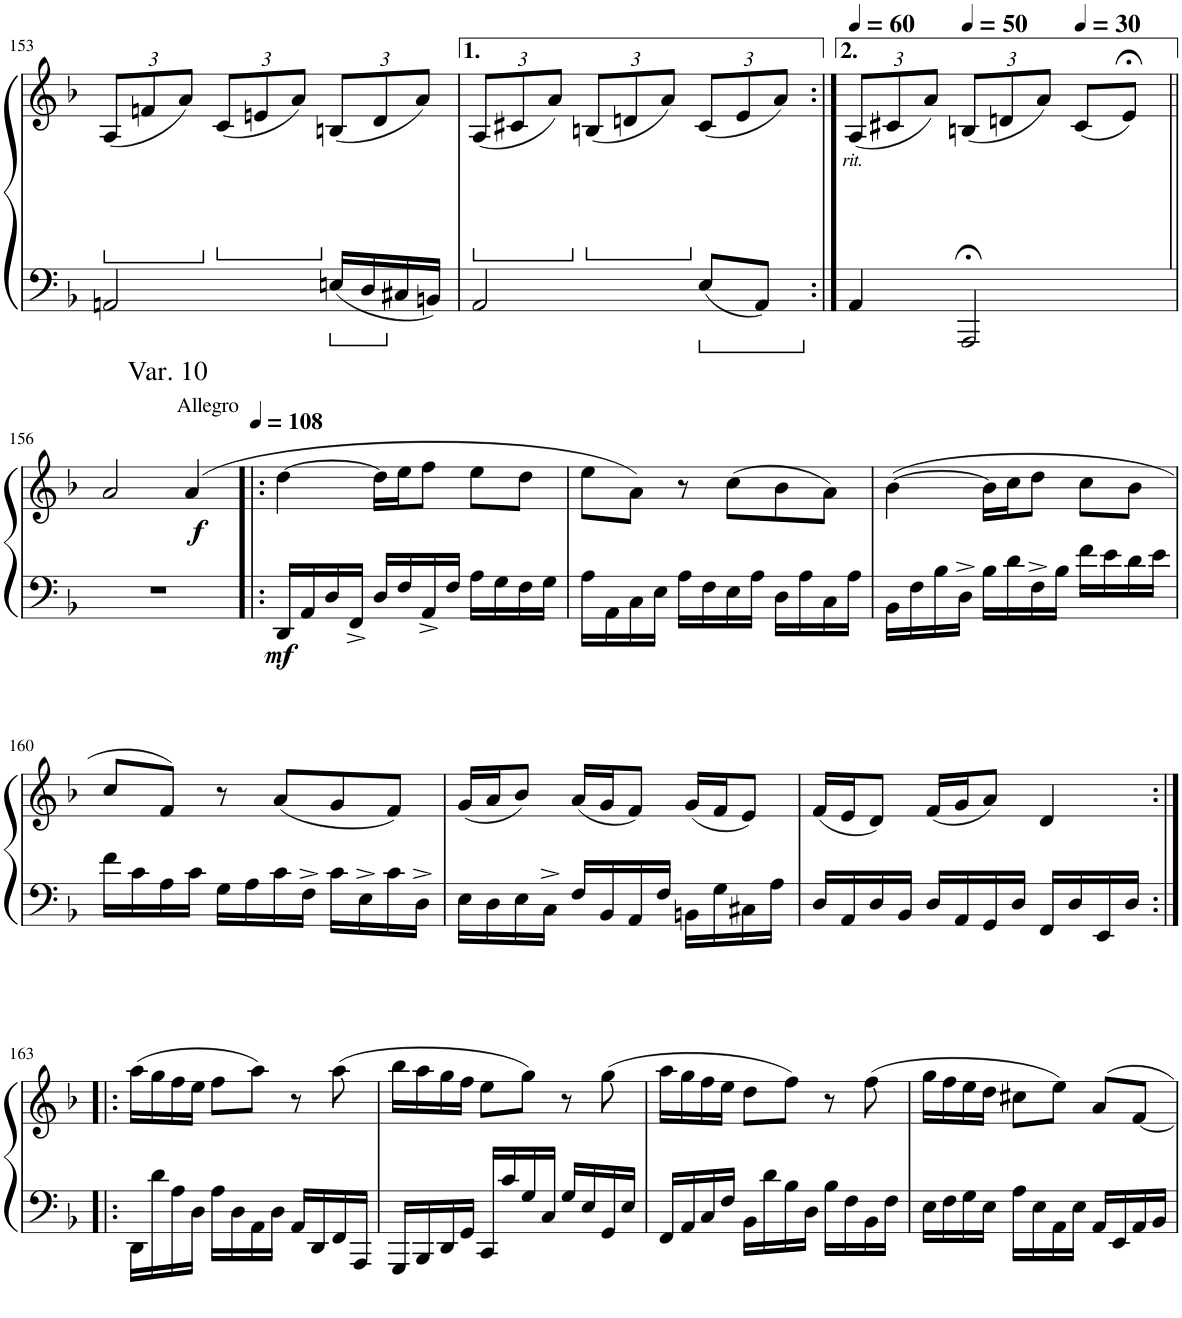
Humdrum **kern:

**kern	**kern	**dynam
*part1	*part1	*part1
*staff2	*staff1	*staff1/2
*I"Piano	*	*
*I'Pno.	*	*
!!LO:PB:g=z
*clefF4	*clefG2	*
*k[b-]	*k[b-]	*
*M3/4	*M3/4	*
*	*ped	*
*	*Xbrackettup	*
=153	=153	=153
2AAn/	(12A/L	.
.	12fn/	.
.	12a/J)	.
*	*Xped	*
*	*ped	*
.	(12c/L	.
.	12en/	.
.	12a/J)	.
*	*Xped	*
16En/LL	(12Bn/L	.
16D/	.	.
.	12d/	.
16C#X/	.	.
.	12a/J)	.
16BBn/JJ	.	.
=154	=154	=154
*	*ped	*
2AA/	(12A/L	.
.	12c#X/	.
.	12a/J)	.
*	*Xped	*
*	*ped	*
.	(12Bn/L	.
.	12dn/	.
.	12a/J)	.
*	*Xped	*
8E/L	(12c#/L	.
.	12e/	.
8AA/J	.	.
.	12a/J)	.
=155:|!	=155:|!	=155:|!
*	*MM60	*
!	!LO:TX:b:i:t=rit.	!
4AA/	(12A/L	.
.	12c#X/	.
.	12a/J)	.
*	*MM50	*
2AAA;</	(12Bn/L	.
.	12dn/	.
.	12a/J)	.
*	*MM30	*
.	(8c#/L	.
.	8e;</J)	.
!!LO:LB:g=z
=156||	=156||	=156||
2.r	2a/	.
*	*MM108	*
!	!LO:TX:a:t=Allegro	!
!	!LO:TX:a:t=Var. 10	!
!	!	!LO:DY:b
.	(4a/	f
=157!|:	=157!|:	=157!|:
!	!	!LO:DY:b=2
16DD/LL	[4dd\	mf
16AA/	.	.
16D/	.	.
16FF^/JJ	.	.
16D/LL	16dd\LL]	.
16F/	16ee\J	.
16AA^/	8ff\J	.
16F/JJ	.	.
16A\LL	8ee\L	.
16G\	.	.
16F\	8dd\J	.
16G\JJ	.	.
=158	=158	=158
16A\LL	8ee\L	.
16AA\	.	.
16C\	8a\J)	.
16E\JJ	.	.
16A\LL	8r	.
16F\	.	.
16E\	(8cc\L	.
16A\JJ	.	.
16D\LL	8b-\	.
16A\	.	.
16C\	8a\J)	.
16A\JJ	.	.
=159	=159	=159
16BB-\LL	([4b-\	.
16F\	.	.
16B-\	.	.
16D^\JJ	.	.
16B-\LL	16b-\LL]	.
16d\	16cc\J	.
16F^\	8dd\J	.
16B-\JJ	.	.
16f\LL	8cc\L	.
16e\	.	.
16d\	8b-\J	.
16e\JJ	.	.
!!LO:LB:g=z
=160	=160	=160
16f\LL	8cc/L	.
16c\	.	.
16A\	8f/J)	.
16c\JJ	.	.
16G\LL	8r	.
16A\	.	.
16c\	(8a/L	.
16F^\JJ	.	.
16c\LL	8g/	.
16E^\	.	.
16c\	8f/J)	.
16D^\JJ	.	.
=161	=161	=161
16E\LL	(16g/LL	.
16D\	16a/J	.
16E\	8b-/J)	.
16C^\JJ	.	.
16F/LL	(16a/LL	.
16BB-/	16g/J	.
16AA/	8f/J)	.
16F/JJ	.	.
16BBn\LL	(16g/LL	.
16G\	16f/J	.
16C#X\	8e/J)	.
16A\JJ	.	.
=162	=162	=162
16D/LL	(16f/LL	.
16AA/	16e/J	.
16D/	8d/J)	.
16BB-/JJ	.	.
16D/LL	(16f/LL	.
16AA/	16g/J	.
16GG/	8a/J)	.
16D/JJ	.	.
16FF/LL	4d/	.
16D/	.	.
16EE/	.	.
16D/JJ	.	.
!!LO:LB:g=z
=163:|!|:	=163:|!|:	=163:|!|:
16DD\LL	(16aa\LL	.
16d\	16gg\	.
16A\	16ff\	.
16D\JJ	16ee\JJ	.
16A\LL	8ff\L	.
16D\	.	.
16AA\	8aa\J)	.
16D\JJ	.	.
16AA/LL	8r	.
16DD/	.	.
16FF/	(8aa\	.
16AAA/JJ	.	.
=164	=164	=164
16GGG/LL	16bb-\LL	.
16BBB-/	16aa\	.
16DD/	16gg\	.
16GG/JJ	16ff\JJ	.
16CC/LL	8ee\L	.
16c/	.	.
16G/	8gg\J)	.
16C/JJ	.	.
16G/LL	8r	.
16E/	.	.
16GG/	(8gg\	.
16E/JJ	.	.
=165	=165	=165
16FF/LL	16aa\LL	.
16AA/	16gg\	.
16C/	16ff\	.
16F/JJ	16ee\JJ	.
16BB-\LL	8dd\L	.
16d\	.	.
16B-\	8ff\J)	.
16D\JJ	.	.
16B-\LL	8r	.
16F\	.	.
16BB-\	(8ff\	.
16F\JJ	.	.
=166	=166	=166
16E\LL	16gg\LL	.
16F\	16ff\	.
16G\	16ee\	.
16E\JJ	16dd\JJ	.
16A\LL	8cc#X\L	.
16E\	.	.
16AA\	8ee\J)	.
16E\JJ	.	.
16AA/LL	8a/L	.
16EE/	.	.
16AA/	[8f/J	.
16BB-/JJ	.	.
=	=	=
*-	*-	*-
